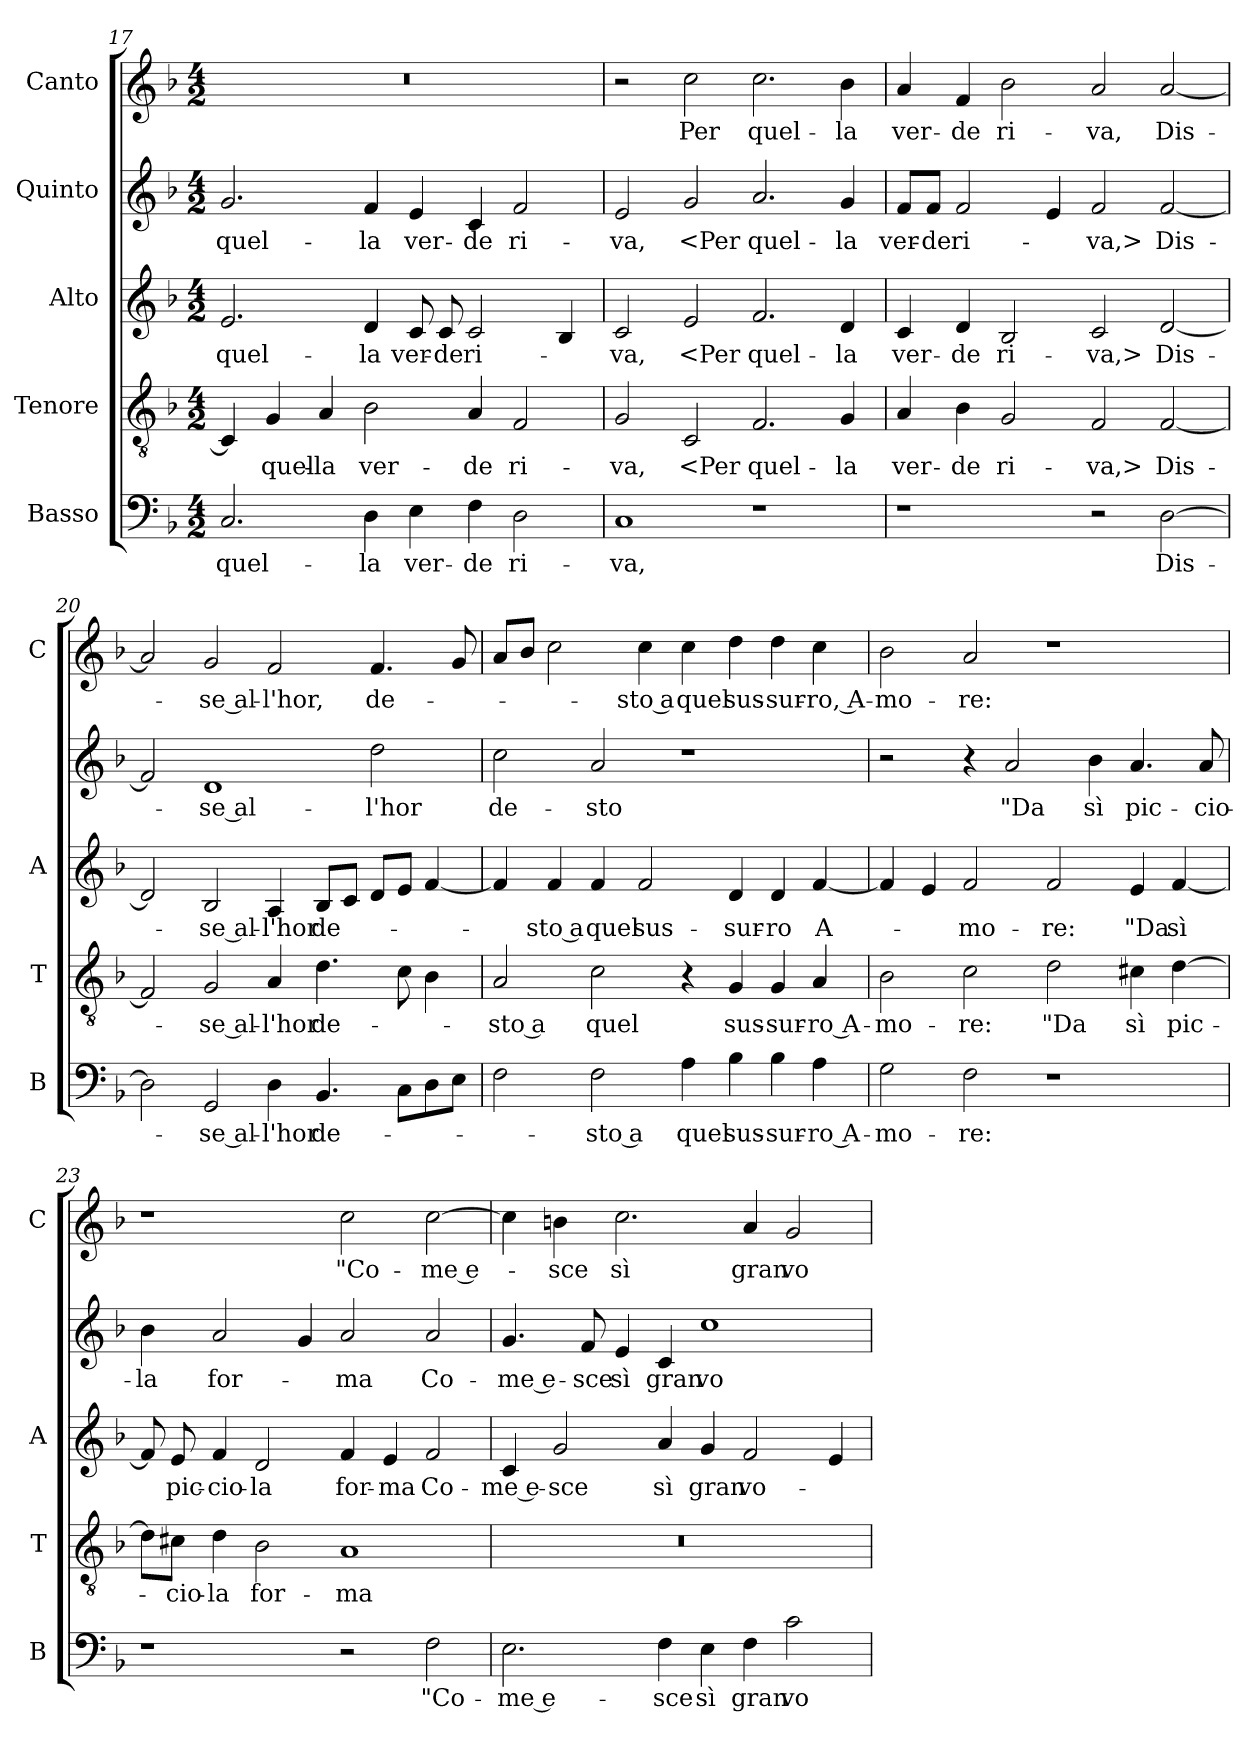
**kern	**text	**kern	**text	**kern	**text	**kern	**text	**kern	**text
*part5	*part5	*part4	*part4	*part3	*part3	*part2	*part2	*part1	*part1
*staff5	*staff5	*staff4	*staff4	*staff3	*staff3	*staff2	*staff2	*staff1	*staff1
*I"Basso	*	*I"Tenore	*	*I"Alto	*	*I"Quinto	*	*I"Canto	*
*I'B	*	*I'T	*	*I'A	*	*	*	*I'C	*
*clefF4	*	*clefGv2	*	*clefG2	*	*clefG2	*	*clefG2	*
*k[b-]	*	*k[b-]	*	*k[b-]	*	*k[b-]	*	*k[b-]	*
*F:	*	*F:	*	*F:	*	*F:	*	*F:	*
*M4/2	*	*M4/2	*	*M4/2	*	*M4/2	*	*M4/2	*
=17	=17	=17	=17	=17	=17	=17	=17	=17	=17
2.C	quel-	4C]	.	2.e	quel-	2.g	quel-	0r	.
.	.	4G	quel-	.	.	.	.	.	.
.	.	4A	-la	.	.	.	.	.	.
4D	-la	2B-	ver-	4d	-la	4f	-la	.	.
4E	ver-	.	.	8c	ver-	4e	ver-	.	.
.	.	.	.	8c	-de	.	.	.	.
4F	-de	4A	-de	2c	ri-	4c	-de	.	.
2D	ri-	2F	ri-	.	.	2f	ri-	.	.
.	.	.	.	4B-	.	.	.	.	.
=18	=18	=18	=18	=18	=18	=18	=18	=18	=18
1C	-va,	2G	-va,	2c	-va,	2e	-va,	2r	.
.	.	2C	<Per	2e	<Per	2g	<Per	2cc	Per
1r	.	2.F	quel-	2.f	quel-	2.a	quel-	2.cc	quel-
.	.	4G	-la	4d	-la	4g	-la	4b-	-la
=19	=19	=19	=19	=19	=19	=19	=19	=19	=19
1r	.	4A	ver-	4c	ver-	8f/L	ver-	4a	ver-
.	.	.	.	.	.	8f/J	-de	.	.
.	.	4B-	-de	4d	-de	2f	ri-	4f	-de
.	.	2G	ri-	2B-	ri-	.	.	2b-	ri-
.	.	.	.	.	.	4e	.	.	.
2r	.	2F	-va,>	2c	-va,>	2f	-va,>	2a	-va,
[2D	Dis-	[2F	Dis-	[2d	Dis-	[2f	Dis-	[2a	Dis-
=20	=20	=20	=20	=20	=20	=20	=20	=20	=20
2D]	.	2F]	.	2d]	.	2f]	.	2a]	.
2GG	-se al-	2G	-se al-	2B-	-se al-	1d	-se al-	2g	-se al-
4D	-l'hor	4A	-l'hor	4A	-l'hor	.	.	2f	-l'hor,
4.BB-	de-	4.d	de-	8B-L	de-	.	.	.	.
.	.	.	.	8cJ	.	.	.	.	.
.	.	.	.	8dL	.	2dd	-l'hor	4.f	de-
8CL	.	8c	.	8eJ	.	.	.	.	.
8D	.	4B-	.	[4f	.	.	.	.	.
8EJ	.	.	.	.	.	.	.	8g	.
=21	=21	=21	=21	=21	=21	=21	=21	=21	=21
2F	.	2A	-sto a	4f]	.	2cc	de-	8aL	.
.	.	.	.	.	.	.	.	8b-J	.
.	.	.	.	4f	-sto a	.	.	2cc	.
2F	-sto a	2c	quel	4f	quel	2a	-sto	.	.
.	.	.	.	2f	sus-	.	.	4cc	-sto a
4A	quel	4r	.	.	.	1r	.	4cc	quel
4B-	sus-	4G	sus-	4d	-sur-	.	.	4dd	sus-
4B-	-sur-	4G	-sur-	4d	-ro	.	.	4dd	-sur-
4A	-ro A-	4A	-ro A-	[4f	A-	.	.	4cc	-ro, A-
=22	=22	=22	=22	=22	=22	=22	=22	=22	=22
2G	-mo-	2B-	-mo-	4f]	.	2r	.	2b-	-mo-
.	.	.	.	4e	.	.	.	.	.
2F	-re:	2c	-re:	2f	-mo-	4r	.	2a	-re:
.	.	.	.	.	.	2a	"Da	.	.
1r	.	2d	"Da	2f	-re:	.	.	1r	.
.	.	.	.	.	.	4b-	sì	.	.
.	.	4c#X	sì	4e	"Da	4.a	pic-	.	.
.	.	[4d	pic-	[4f	sì	.	.	.	.
.	.	.	.	.	.	8a	-cio-	.	.
=23	=23	=23	=23	=23	=23	=23	=23	=23	=23
1r	.	8d\L]	.	8f]	.	4b-	-la	1r	.
.	.	8c#X\J	-cio-	8e	pic-	.	.	.	.
.	.	4d	-la	4f	-cio-	2a	for-	.	.
.	.	2B-	for-	2d	-la	.	.	.	.
.	.	.	.	.	.	4g	.	.	.
2r	.	1A	-ma	4f	for-	2a	-ma	2cc	"Co-
.	.	.	.	4e	-ma	.	.	.	.
2F	"Co-	.	.	2f	Co-	2a	Co-	[2cc	-me e-
=24	=24	=24	=24	=24	=24	=24	=24	=24	=24
2.E	-me e-	0r	.	4c	-me e-	4.g	-me e-	4cc]	.
.	.	.	.	2g	-sce	.	.	4bn	-sce
.	.	.	.	.	.	8f	-sce	.	.
.	.	.	.	.	.	4e	sì	2.cc	sì
4F	-sce	.	.	4a	sì	4c	gran	.	.
4E	sì	.	.	4g	gran	1cc	vo-	.	.
4F	gran	.	.	2f	vo-	.	.	4a	gran
2c	vo-	.	.	.	.	.	.	2g	vo-
.	.	.	.	4e	.	.	.	.	.
=	=	=	=	=	=	=	=	=	=
*-	*-	*-	*-	*-	*-	*-	*-	*-	*-
